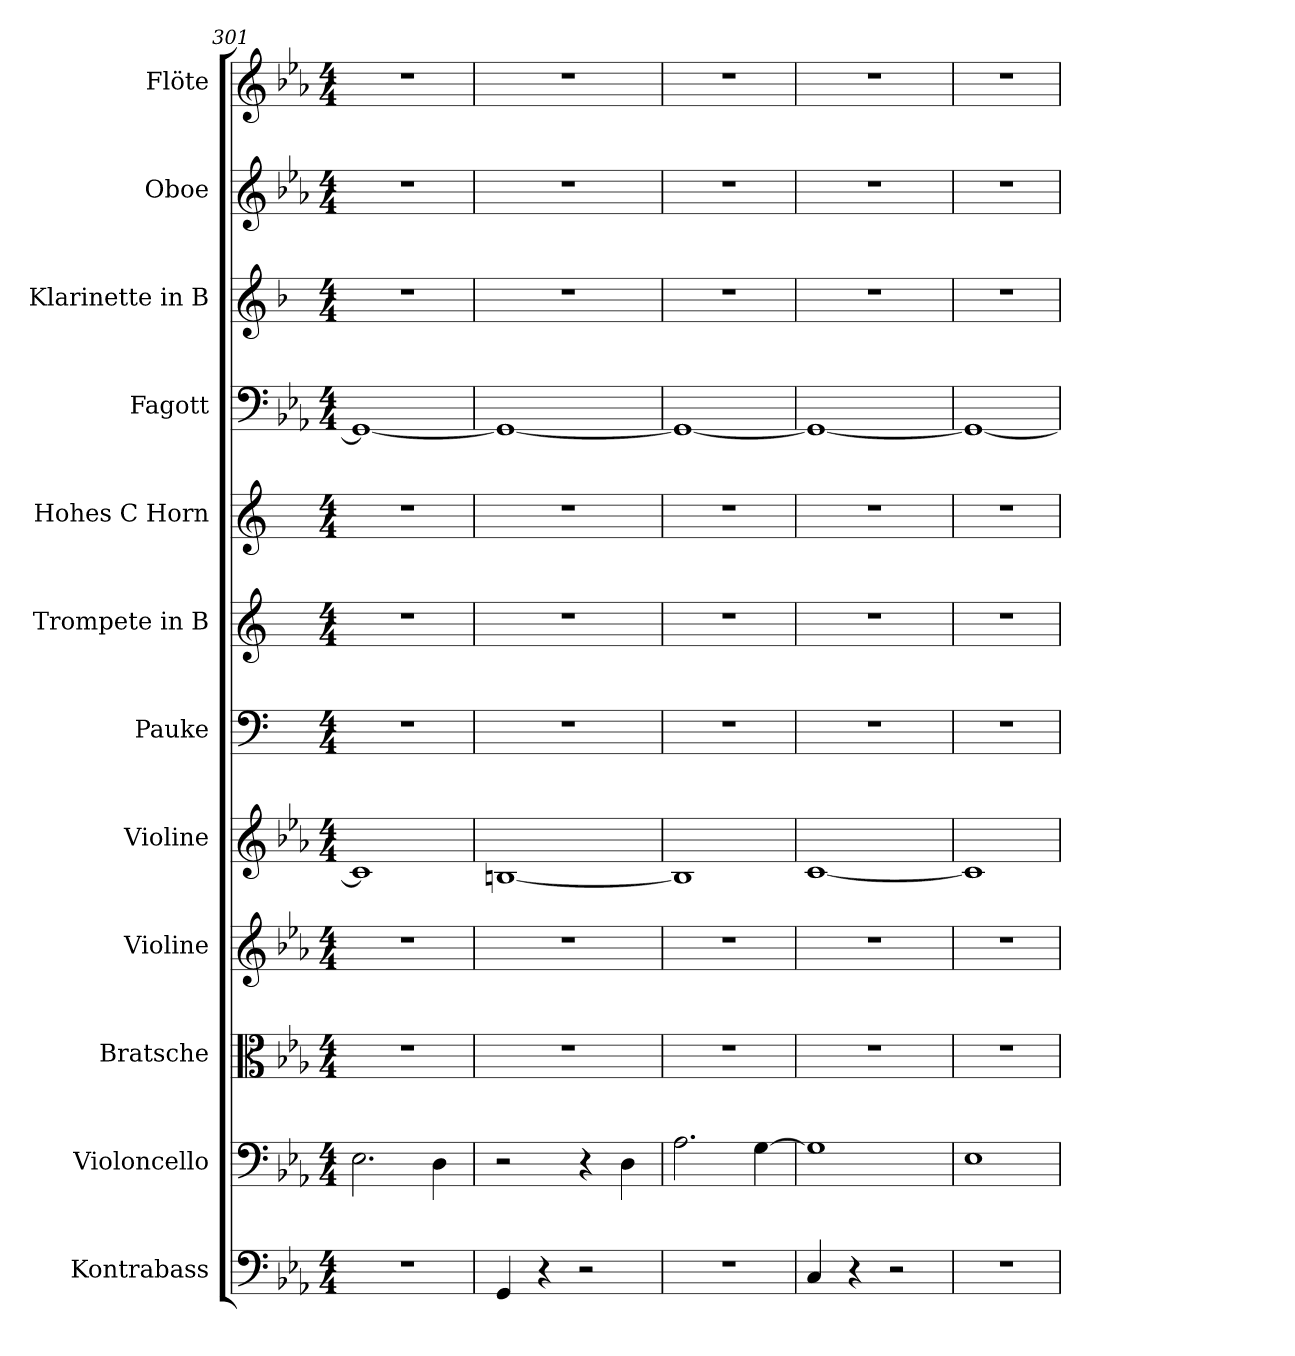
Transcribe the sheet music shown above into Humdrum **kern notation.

**kern	**kern	**kern	**kern	**kern	**kern	**kern	**kern	**kern	**kern	**kern	**kern
*part12	*part11	*part10	*part9	*part8	*part7	*part6	*part5	*part4	*part3	*part2	*part1
*staff12	*staff11	*staff10	*staff9	*staff8	*staff7	*staff6	*staff5	*staff4	*staff3	*staff2	*staff1
*I"Kontrabass	*I"Violoncello	*I"Bratsche	*I"Violine	*I"Violine	*I"Pauke	*I"Trompete in B	*I"Hohes C Horn	*I"Fagott	*I"Klarinette in B	*I"Oboe	*I"Flöte
*I'Kb.	*I'Vc.	*I'Bra.	*I'Vl.	*I'Vl.	*I'Pk.	*	*I'H. C Hn.	*I'Fgt.	*	*I'Ob.	*I'Fl.
*clefF4	*clefF4	*clefC3	*clefG2	*clefG2	*clefF4	*clefG2	*clefG2	*clefF4	*clefG2	*clefG2	*clefG2
*ITrd7c12	*	*	*	*	*	*ITrd1c2	*ITrd7c12	*	*ITrd1c2	*	*
*k[b-e-a-]	*k[b-e-a-]	*k[b-e-a-]	*k[b-e-a-]	*k[b-e-a-]	*k[]	*k[b-e-]	*k[]	*k[b-e-a-]	*k[b-e-a-]	*k[b-e-a-]	*k[b-e-a-]
*M4/4	*M4/4	*M4/4	*M4/4	*M4/4	*M4/4	*M4/4	*M4/4	*M4/4	*M4/4	*M4/4	*M4/4
=301	=301	=301	=301	=301	=301	=301	=301	=301	=301	=301	=301
1r	2.E-\	1r	1r	1c]	1r	1r	1r	1GG_	1r	1r	1r
.	4D\	.	.	.	.	.	.	.	.	.	.
!!LO:PB:g=z
=302	=302	=302	=302	=302	=302	=302	=302	=302	=302	=302	=302
4GGG/	2r	1r	1r	[1Bn	1r	1r	1r	1GG_	1r	1r	1r
4r	.	.	.	.	.	.	.	.	.	.	.
2r	4r	.	.	.	.	.	.	.	.	.	.
.	4D\	.	.	.	.	.	.	.	.	.	.
=303	=303	=303	=303	=303	=303	=303	=303	=303	=303	=303	=303
1r	2.A-\	1r	1r	1B]	1r	1r	1r	1GG_	1r	1r	1r
.	[4G\	.	.	.	.	.	.	.	.	.	.
=304	=304	=304	=304	=304	=304	=304	=304	=304	=304	=304	=304
4CC/	1G]	1r	1r	[1c	1r	1r	1r	1GG_	1r	1r	1r
4r	.	.	.	.	.	.	.	.	.	.	.
2r	.	.	.	.	.	.	.	.	.	.	.
=305	=305	=305	=305	=305	=305	=305	=305	=305	=305	=305	=305
1r	1E-	1r	1r	1c]	1r	1r	1r	1GG_	1r	1r	1r
=	=	=	=	=	=	=	=	=	=	=	=
*-	*-	*-	*-	*-	*-	*-	*-	*-	*-	*-	*-
